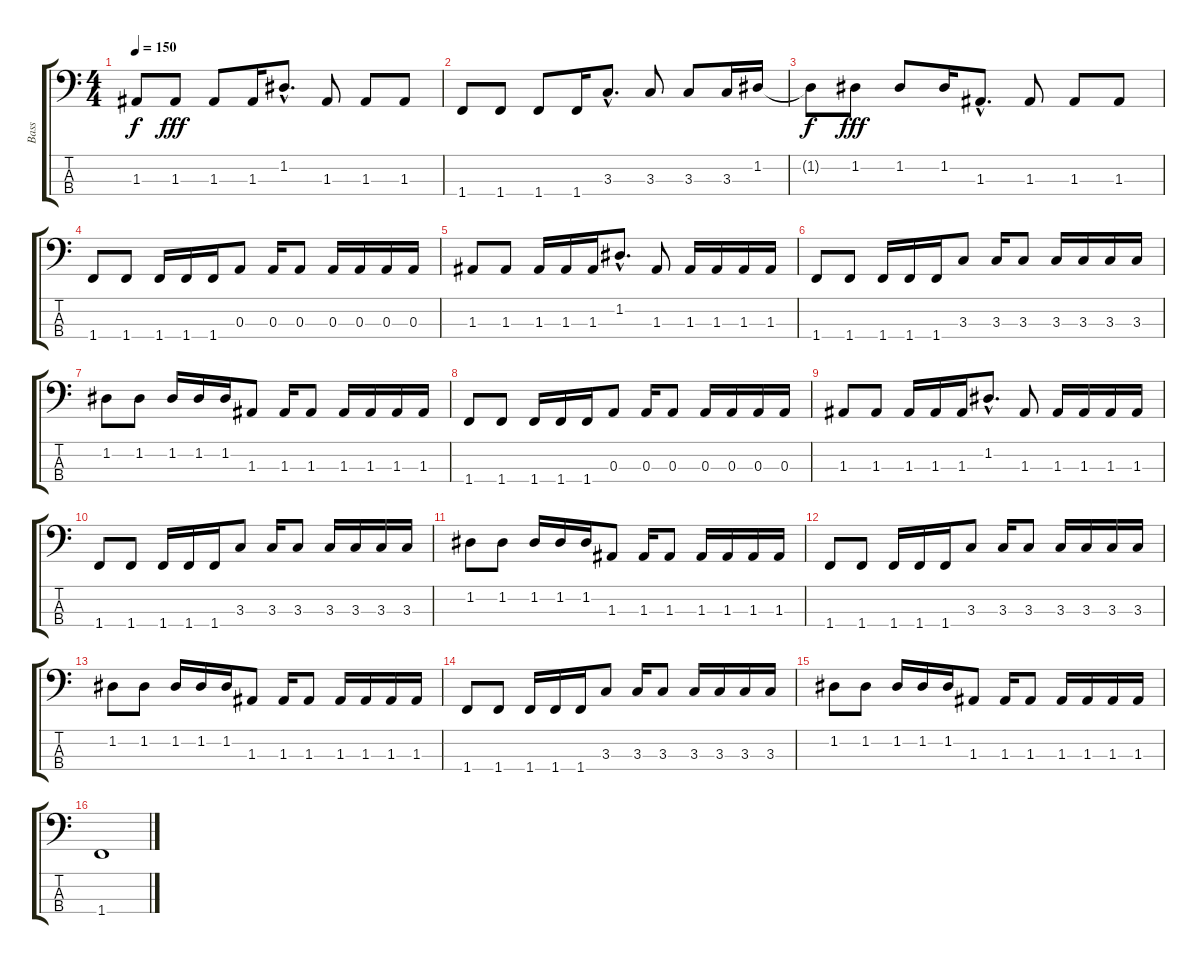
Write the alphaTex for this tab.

\track ("Bass" "Bass") {instrument electricbasspick}
\staff {score tabs}
\tuning (G2 D2 A1 E1) {hide}
\ts (4 4)
\tempo 150
\clef f4
\ks c
1.3{t}.8{dy f} 1.3.8{dy fff} 1.3.8 1.3.16 1.2{hac}.8{d} 1.3.8 1.3.8 1.3.8 |
1.4.8 1.4.8 1.4.8 1.4.16 3.3{hac}.8{d} 3.3.8 3.3.8 3.3.16 1.2.16 |
1.2{t}.8{dy f} 1.2.8{dy fff} 1.2.8 1.2.16 1.3{hac}.8{d} 1.3.8 1.3.8 1.3.8 |
1.4.8 1.4.8 1.4.16 1.4.16 1.4.16 0.3.8 0.3.16 0.3.8 0.3.16 0.3.16 0.3.16 0.3.16 |
1.3.8 1.3.8 1.3.16 1.3.16 1.3.16 1.2{hac}.8{d} 1.3.8 1.3.16 1.3.16 1.3.16 1.3.16 |
1.4.8 1.4.8 1.4.16 1.4.16 1.4.16 3.3.8 3.3.16 3.3.8 3.3.16 3.3.16 3.3.16 3.3.16 |
1.2.8 1.2.8 1.2.16 1.2.16 1.2.16 1.3.8 1.3.16 1.3.8 1.3.16 1.3.16 1.3.16 1.3.16 |
1.4.8 1.4.8 1.4.16 1.4.16 1.4.16 0.3.8 0.3.16 0.3.8 0.3.16 0.3.16 0.3.16 0.3.16 |
1.3.8 1.3.8 1.3.16 1.3.16 1.3.16 1.2{hac}.8{d} 1.3.8 1.3.16 1.3.16 1.3.16 1.3.16 |
1.4.8 1.4.8 1.4.16 1.4.16 1.4.16 3.3.8 3.3.16 3.3.8 3.3.16 3.3.16 3.3.16 3.3.16 |
1.2.8 1.2.8 1.2.16 1.2.16 1.2.16 1.3.8 1.3.16 1.3.8 1.3.16 1.3.16 1.3.16 1.3.16 |
1.4.8 1.4.8 1.4.16 1.4.16 1.4.16 3.3.8 3.3.16 3.3.8 3.3.16 3.3.16 3.3.16 3.3.16 |
1.2.8 1.2.8 1.2.16 1.2.16 1.2.16 1.3.8 1.3.16 1.3.8 1.3.16 1.3.16 1.3.16 1.3.16 |
1.4.8 1.4.8 1.4.16 1.4.16 1.4.16 3.3.8 3.3.16 3.3.8 3.3.16 3.3.16 3.3.16 3.3.16 |
1.2.8 1.2.8 1.2.16 1.2.16 1.2.16 1.3.8 1.3.16 1.3.8 1.3.16 1.3.16 1.3.16 1.3.16 |
1.4.1
